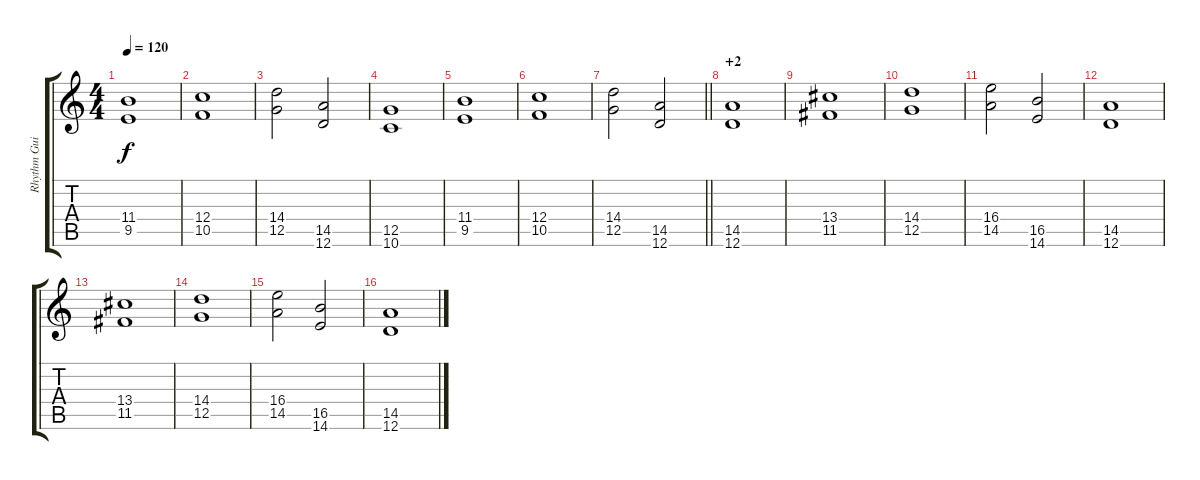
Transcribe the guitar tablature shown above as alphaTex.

\track ("Rhythm Guitar" "Rhythm Gui") {instrument distortionguitar}
\staff {score tabs}
\tuning (D4 A3 F3 C3 G2 D2) {hide}
\ts (4 4)
\tempo 120
\clef g2
\ks c
(11.4 9.5).1{dy f} |
(12.4 10.5).1 |
(14.4 12.5).2 (14.5 12.6).2 |
(12.5 10.6).1 |
(11.4 9.5).1 |
(12.4 10.5).1 |
\barLineRight lightlight
(14.4 12.5).2 (14.5 12.6).2 |
\section ("" "+2")
(14.5 12.6).1 |
(13.4 11.5).1 |
(14.4 12.5).1 |
(16.4 14.5).2 (16.5 14.6).2 |
(14.5 12.6).1 |
(13.4 11.5).1 |
(14.4 12.5).1 |
(16.4 14.5).2 (16.5 14.6).2 |
(14.5 12.6).1
